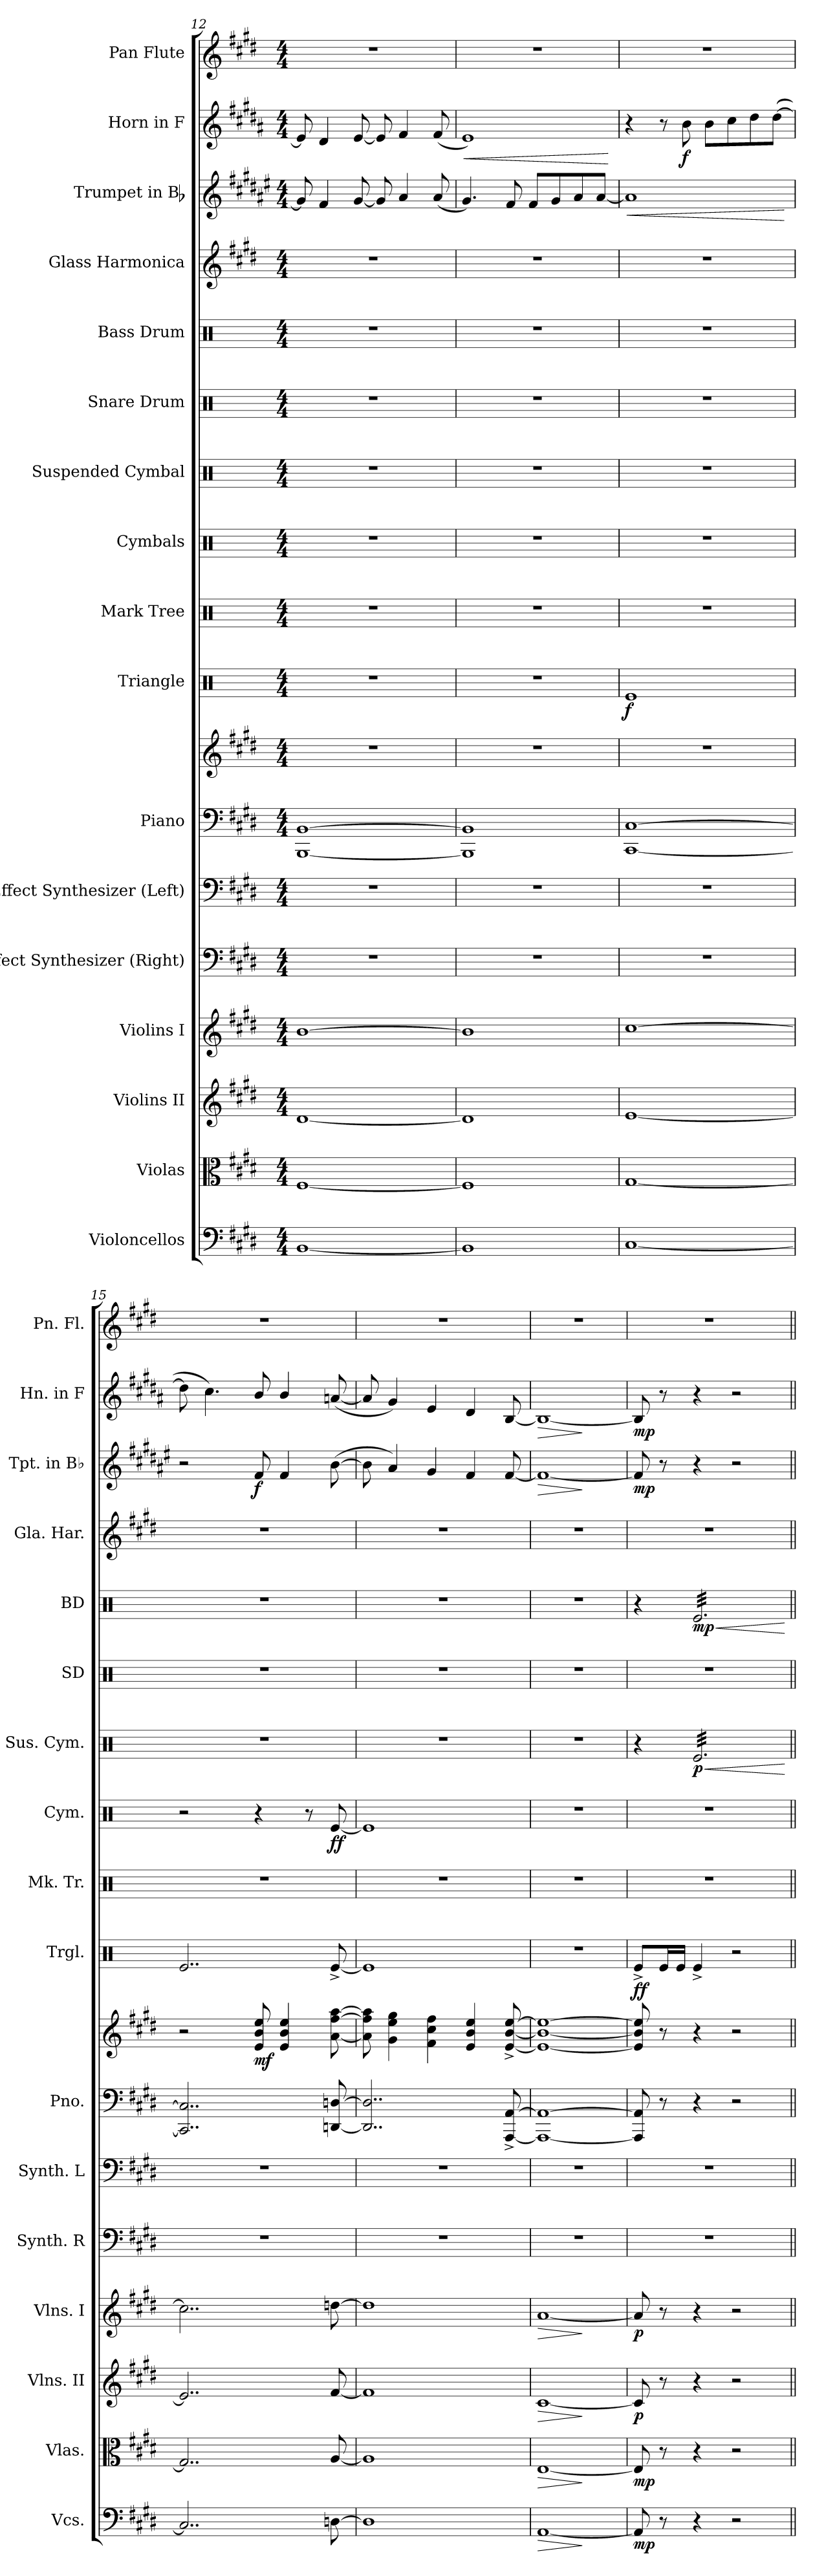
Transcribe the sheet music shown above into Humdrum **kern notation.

**kern	**dynam	**kern	**dynam	**kern	**dynam	**kern	**dynam	**kern	**kern	**kern	**kern	**dynam	**kern	**dynam	**kern	**kern	**dynam	**kern	**dynam	**kern	**kern	**dynam	**kern	**kern	**dynam	**kern	**dynam	**kern
*part17	*part17	*part16	*part16	*part15	*part15	*part14	*part14	*part13	*part12	*part11	*part11	*part11	*part10	*part10	*part9	*part8	*part8	*part7	*part7	*part6	*part5	*part5	*part4	*part3	*part3	*part2	*part2	*part1
*staff18	*staff18	*staff17	*staff17	*staff16	*staff16	*staff15	*staff15	*staff14	*staff13	*staff12	*staff11	*staff11/12	*staff10	*staff10	*staff9	*staff8	*staff8	*staff7	*staff7	*staff6	*staff5	*staff5	*staff4	*staff3	*staff3	*staff2	*staff2	*staff1
*I"Violoncellos	*	*I"Violas	*	*I"Violins II	*	*I"Violins I	*	*I"Effect Synthesizer (Right)	*I"Effect Synthesizer (Left)	*I"Piano	*	*	*I"Triangle	*	*I"Mark Tree	*I"Cymbals	*	*I"Suspended Cymbal	*	*I"Snare Drum	*I"Bass Drum	*	*I"Glass Harmonica	*I"Trumpet in Bb	*	*I"Horn in F	*	*I"Pan Flute
*I'Vcs.	*	*I'Vlas.	*	*I'Vlns. II	*	*I'Vlns. I	*	*I'Synth. R	*I'Synth. L	*I'Pno.	*	*	*I'Trgl.	*	*I'Mk. Tr.	*I'Cym.	*	*I'Sus. Cym.	*	*I'SD	*I'BD	*	*I'Gla. Har.	*I'Tpt. in Bb	*	*I'Hn. in F	*	*I'Pn. Fl.
*clefF4	*	*clefC3	*	*clefG2	*	*clefG2	*	*clefF4	*clefF4	*clefF4	*clefG2	*	*clefX	*	*clefX	*clefX	*	*clefX	*	*clefX	*clefX	*	*clefG2	*clefG2	*	*clefG2	*	*clefG2
*	*	*	*	*	*	*	*	*	*	*	*	*	*	*	*	*	*	*	*	*	*	*	*	*ITrd1c2	*	*ITrd4c7	*	*
*k[f#c#g#d#]	*	*k[f#c#g#d#]	*	*k[f#c#g#d#]	*	*k[f#c#g#d#]	*	*k[f#c#g#d#]	*k[f#c#g#d#]	*k[f#c#g#d#]	*k[f#c#g#d#]	*	*k[]	*	*k[]	*k[]	*	*k[]	*	*k[]	*k[]	*	*k[f#c#g#d#]	*k[f#c#g#d#]	*	*k[f#c#g#d#]	*	*k[f#c#g#d#]
*M4/4	*	*M4/4	*	*M4/4	*	*M4/4	*	*M4/4	*M4/4	*M4/4	*M4/4	*	*M4/4	*	*M4/4	*M4/4	*	*M4/4	*	*M4/4	*M4/4	*	*M4/4	*M4/4	*	*M4/4	*	*M4/4
=12	=12	=12	=12	=12	=12	=12	=12	=12	=12	=12	=12	=12	=12	=12	=12	=12	=12	=12	=12	=12	=12	=12	=12	=12	=12	=12	=12	=12
[1BB	.	[1F#	.	[1d#	.	[1b	.	1r	1r	[1BBB [1BB	1r	.	1r	.	1r	1r	.	1r	.	1r	1r	.	1r	8f#/]	.	8A/]	.	1r
.	.	.	.	.	.	.	.	.	.	.	.	.	.	.	.	.	.	.	.	.	.	.	.	4e/	.	4G#/	.	.
.	.	.	.	.	.	.	.	.	.	.	.	.	.	.	.	.	.	.	.	.	.	.	.	[8f#/	.	[8A/	.	.
.	.	.	.	.	.	.	.	.	.	.	.	.	.	.	.	.	.	.	.	.	.	.	.	8f#/]	.	8A/]	.	.
.	.	.	.	.	.	.	.	.	.	.	.	.	.	.	.	.	.	.	.	.	.	.	.	4g#/	.	4B/	.	.
.	.	.	.	.	.	.	.	.	.	.	.	.	.	.	.	.	.	.	.	.	.	.	.	(8g#/	.	(8B/	.	.
=13	=13	=13	=13	=13	=13	=13	=13	=13	=13	=13	=13	=13	=13	=13	=13	=13	=13	=13	=13	=13	=13	=13	=13	=13	=13	=13	=13	=13
!	!	!	!	!	!	!	!	!	!	!	!	!	!	!	!	!	!	!	!	!	!	!	!	!	!	!	!LO:HP:b	!
1BB]	.	1F#]	.	1d#]	.	1b]	.	1r	1r	1BBB] 1BB]	1r	.	1r	.	1r	1r	.	1r	.	1r	1r	.	1r	4.f#/)	.	1A)	<	1r
.	.	.	.	.	.	.	.	.	.	.	.	.	.	.	.	.	.	.	.	.	.	.	.	8e/	.	.	.	.
.	.	.	.	.	.	.	.	.	.	.	.	.	.	.	.	.	.	.	.	.	.	.	.	8e/L	.	.	.	.
.	.	.	.	.	.	.	.	.	.	.	.	.	.	.	.	.	.	.	.	.	.	.	.	8f#/	.	.	.	.
.	.	.	.	.	.	.	.	.	.	.	.	.	.	.	.	.	.	.	.	.	.	.	.	8g#/	.	.	.	.
.	.	.	.	.	.	.	.	.	.	.	.	.	.	.	.	.	.	.	.	.	.	.	.	[8g#/J	.	.	.	.
.	.	.	.	.	.	.	.	.	.	.	.	.	.	.	.	.	.	.	.	.	.	.	.	.	.	.	[	.
!!LO:PB:g=z
=14	=14	=14	=14	=14	=14	=14	=14	=14	=14	=14	=14	=14	=14	=14	=14	=14	=14	=14	=14	=14	=14	=14	=14	=14	=14	=14	=14	=14
!	!	!	!	!	!	!	!	!	!	!	!	!	!	!LO:DY:b	!	!	!	!	!	!	!	!	!	!	!LO:HP:b	!	!	!
[1C#	.	[1G#	.	[1e	.	[1cc#	.	1r	1r	[1CC# [1C#	1r	.	1Re	f	1r	1r	.	1r	.	1r	1r	.	1r	1g#]	<	4r	.	1r
.	.	.	.	.	.	.	.	.	.	.	.	.	.	.	.	.	.	.	.	.	.	.	.	.	.	8r	.	.
!	!	!	!	!	!	!	!	!	!	!	!	!	!	!	!	!	!	!	!	!	!	!	!	!	!	!	!LO:DY:b	!
.	.	.	.	.	.	.	.	.	.	.	.	.	.	.	.	.	.	.	.	.	.	.	.	.	.	8e\	f	.
.	.	.	.	.	.	.	.	.	.	.	.	.	.	.	.	.	.	.	.	.	.	.	.	.	.	8e\L	.	.
.	.	.	.	.	.	.	.	.	.	.	.	.	.	.	.	.	.	.	.	.	.	.	.	.	.	8f#\	.	.
.	.	.	.	.	.	.	.	.	.	.	.	.	.	.	.	.	.	.	.	.	.	.	.	.	.	8g#\	.	.
.	.	.	.	.	.	.	.	.	.	.	.	.	.	.	.	.	.	.	.	.	.	.	.	.	.	([8g#\J	.	.
.	.	.	.	.	.	.	.	.	.	.	.	.	.	.	.	.	.	.	.	.	.	.	.	.	[	.	.	.
=15	=15	=15	=15	=15	=15	=15	=15	=15	=15	=15	=15	=15	=15	=15	=15	=15	=15	=15	=15	=15	=15	=15	=15	=15	=15	=15	=15	=15
2..C#/]	.	2..G#/]	.	2..e/]	.	2..cc#\]	.	1r	1r	2..CC#/] 2..C#/]	2r	.	2..Re/	.	1r	2r	.	1r	.	1r	1r	.	1r	2r	.	8g#\]	.	1r
.	.	.	.	.	.	.	.	.	.	.	.	.	.	.	.	.	.	.	.	.	.	.	.	.	.	4.f#\)	.	.
!	!	!	!	!	!	!	!	!	!	!	!	!LO:DY:b	!	!	!	!	!	!	!	!	!	!	!	!	!LO:DY:b	!	!	!
.	.	.	.	.	.	.	.	.	.	.	8e/ 8b/ 8ee/	mf	.	.	.	4r	.	.	.	.	.	.	.	8e/	f	8e/	.	.
.	.	.	.	.	.	.	.	.	.	.	4e/ 4b/ 4ee/	.	.	.	.	.	.	.	.	.	.	.	.	4e/	.	4e/	.	.
.	.	.	.	.	.	.	.	.	.	.	.	.	.	.	.	8r	.	.	.	.	.	.	.	.	.	.	.	.
!	!	!	!	!	!	!	!	!	!	!	!	!	!	!	!	!	!LO:DY:b	!	!	!	!	!	!	!	!	!	!	!
[8Dn\	.	[8A/	.	[8f#/	.	[8ddn\	.	.	.	[8DDn/ [8Dn/	[8a\ [8ff#\ [8aa\	.	[8Re^/	.	.	[8Re/	ff	.	.	.	.	.	.	([8a\	.	([8dn/	.	.
=16	=16	=16	=16	=16	=16	=16	=16	=16	=16	=16	=16	=16	=16	=16	=16	=16	=16	=16	=16	=16	=16	=16	=16	=16	=16	=16	=16	=16
1D]	.	1A]	.	1f#]	.	1dd]	.	1r	1r	2..DD/] 2..D/]	8a\] 8ff#\] 8aa\]	.	1Re]	.	1r	1Re]	.	1r	.	1r	1r	.	1r	8a\]	.	8d/]	.	1r
.	.	.	.	.	.	.	.	.	.	.	4g#\ 4ee\ 4gg#\	.	.	.	.	.	.	.	.	.	.	.	.	4g#/)	.	4c#/)	.	.
.	.	.	.	.	.	.	.	.	.	.	4f#\ 4cc#\ 4ff#\	.	.	.	.	.	.	.	.	.	.	.	.	4f#/	.	4A/	.	.
.	.	.	.	.	.	.	.	.	.	.	4e/ 4b/ 4ee/	.	.	.	.	.	.	.	.	.	.	.	.	4e/	.	4G#/	.	.
.	.	.	.	.	.	.	.	.	.	[8AAA/^ [8AA/^	[8e/^ [8b/^ [8ee/^	.	.	.	.	.	.	.	.	.	.	.	.	[8e/	.	[8E/	.	.
=17	=17	=17	=17	=17	=17	=17	=17	=17	=17	=17	=17	=17	=17	=17	=17	=17	=17	=17	=17	=17	=17	=17	=17	=17	=17	=17	=17	=17
!	!LO:HP:b	!	!LO:HP:b	!	!LO:HP:b	!	!LO:HP:b	!	!	!	!	!	!	!	!	!	!	!	!	!	!	!	!	!	!LO:HP:b	!	!LO:HP:b	!
[1AA	>	[1E	>	[1c#	>	[1a	>	1r	1r	1AAA_ 1AA_	1e_ 1b_ 1ee_	.	1r	.	1r	1r	.	1r	.	1r	1r	.	1r	1e_	>	1E_	>	1r
.	]	.	]	.	]	.	]	.	.	.	.	.	.	.	.	.	.	.	.	.	.	.	.	.	]	.	]	.
=18	=18	=18	=18	=18	=18	=18	=18	=18	=18	=18	=18	=18	=18	=18	=18	=18	=18	=18	=18	=18	=18	=18	=18	=18	=18	=18	=18	=18
!	!LO:DY:b	!	!LO:DY:b	!	!LO:DY:b	!	!LO:DY:b	!	!	!	!	!	!	!LO:DY:b	!	!	!	!	!	!	!	!	!	!	!LO:DY:b	!	!LO:DY:b	!
8AA/]	mp	8E/]	mp	8c#/]	p	8a/]	p	1r	1r	8AAA/] 8AA/]	8e/] 8b/] 8ee/]	.	8Re^/L	ff	1r	1r	.	4r	.	1r	4r	.	1r	8e/]	mp	8E/]	mp	1r
8r	.	8r	.	8r	.	8r	.	.	.	8r	8r	.	16Re/L	.	.	.	.	.	.	.	.	.	.	8r	.	8r	.	.
.	.	.	.	.	.	.	.	.	.	.	.	.	16Re/JJ	.	.	.	.	.	.	.	.	.	.	.	.	.	.	.
!	!	!	!	!	!	!	!	!	!	!	!	!	!	!	!	!	!	!	!LO:HP:b	!	!	!LO:HP:b	!	!	!	!	!	!
!	!	!	!	!	!	!	!	!	!	!	!	!	!	!	!	!	!	!	!LO:DY:n=1:b	!	!	!LO:DY:n=1:b	!	!	!	!	!	!
*	*	*	*	*	*	*	*	*	*	*	*	*	*	*	*	*	*	*tremolo	*	*	*	*	*	*	*	*	*	*
*	*	*	*	*	*	*	*	*	*	*	*	*	*	*	*	*	*	*	*	*	*tremolo	*	*	*	*	*	*	*
4r	.	4r	.	4r	.	4r	.	.	.	4r	4r	.	4Re^/	.	.	.	.	32Re/LLL	< p	.	32Re/LLL	< mp	.	4r	.	4r	.	.
.	.	.	.	.	.	.	.	.	.	.	.	.	.	.	.	.	.	32Re/	.	.	32Re/	.	.	.	.	.	.	.
.	.	.	.	.	.	.	.	.	.	.	.	.	.	.	.	.	.	32Re/	.	.	32Re/	.	.	.	.	.	.	.
.	.	.	.	.	.	.	.	.	.	.	.	.	.	.	.	.	.	32Re/	.	.	32Re/	.	.	.	.	.	.	.
.	.	.	.	.	.	.	.	.	.	.	.	.	.	.	.	.	.	32Re/	.	.	32Re/	.	.	.	.	.	.	.
.	.	.	.	.	.	.	.	.	.	.	.	.	.	.	.	.	.	32Re/	.	.	32Re/	.	.	.	.	.	.	.
.	.	.	.	.	.	.	.	.	.	.	.	.	.	.	.	.	.	32Re/	.	.	32Re/	.	.	.	.	.	.	.
.	.	.	.	.	.	.	.	.	.	.	.	.	.	.	.	.	.	32Re/	.	.	32Re/	.	.	.	.	.	.	.
2r	.	2r	.	2r	.	2r	.	.	.	2r	2r	.	2r	.	.	.	.	32Re/	.	.	32Re/	.	.	2r	.	2r	.	.
.	.	.	.	.	.	.	.	.	.	.	.	.	.	.	.	.	.	32Re/	.	.	32Re/	.	.	.	.	.	.	.
.	.	.	.	.	.	.	.	.	.	.	.	.	.	.	.	.	.	32Re/	.	.	32Re/	.	.	.	.	.	.	.
.	.	.	.	.	.	.	.	.	.	.	.	.	.	.	.	.	.	32Re/	.	.	32Re/	.	.	.	.	.	.	.
.	.	.	.	.	.	.	.	.	.	.	.	.	.	.	.	.	.	32Re/	.	.	32Re/	.	.	.	.	.	.	.
.	.	.	.	.	.	.	.	.	.	.	.	.	.	.	.	.	.	32Re/	.	.	32Re/	.	.	.	.	.	.	.
.	.	.	.	.	.	.	.	.	.	.	.	.	.	.	.	.	.	32Re/	.	.	32Re/	.	.	.	.	.	.	.
.	.	.	.	.	.	.	.	.	.	.	.	.	.	.	.	.	.	32Re/	.	.	32Re/	.	.	.	.	.	.	.
.	.	.	.	.	.	.	.	.	.	.	.	.	.	.	.	.	.	32Re/	.	.	32Re/	.	.	.	.	.	.	.
.	.	.	.	.	.	.	.	.	.	.	.	.	.	.	.	.	.	32Re/	.	.	32Re/	.	.	.	.	.	.	.
.	.	.	.	.	.	.	.	.	.	.	.	.	.	.	.	.	.	32Re/	.	.	32Re/	.	.	.	.	.	.	.
.	.	.	.	.	.	.	.	.	.	.	.	.	.	.	.	.	.	32Re/	.	.	32Re/	.	.	.	.	.	.	.
.	.	.	.	.	.	.	.	.	.	.	.	.	.	.	.	.	.	32Re/	.	.	32Re/	.	.	.	.	.	.	.
.	.	.	.	.	.	.	.	.	.	.	.	.	.	.	.	.	.	32Re/	.	.	32Re/	.	.	.	.	.	.	.
.	.	.	.	.	.	.	.	.	.	.	.	.	.	.	.	.	.	32Re/	.	.	32Re/	.	.	.	.	.	.	.
.	.	.	.	.	.	.	.	.	.	.	.	.	.	.	.	.	.	32Re/JJJ	.	.	32Re/JJJ	.	.	.	.	.	.	.
*	*	*	*	*	*	*	*	*	*	*	*	*	*	*	*	*	*	*	*	*	*Xtremolo	*	*	*	*	*	*	*
*	*	*	*	*	*	*	*	*	*	*	*	*	*	*	*	*	*	*Xtremolo	*	*	*	*	*	*	*	*	*	*
.	.	.	.	.	.	.	.	.	.	.	.	.	.	.	.	.	.	.	[	.	.	[	.	.	.	.	.	.
=||	=||	=||	=||	=||	=||	=||	=||	=||	=||	=||	=||	=||	=||	=||	=||	=||	=||	=||	=||	=||	=||	=||	=||	=||	=||	=||	=||	=||
*-	*-	*-	*-	*-	*-	*-	*-	*-	*-	*-	*-	*-	*-	*-	*-	*-	*-	*-	*-	*-	*-	*-	*-	*-	*-	*-	*-	*-
